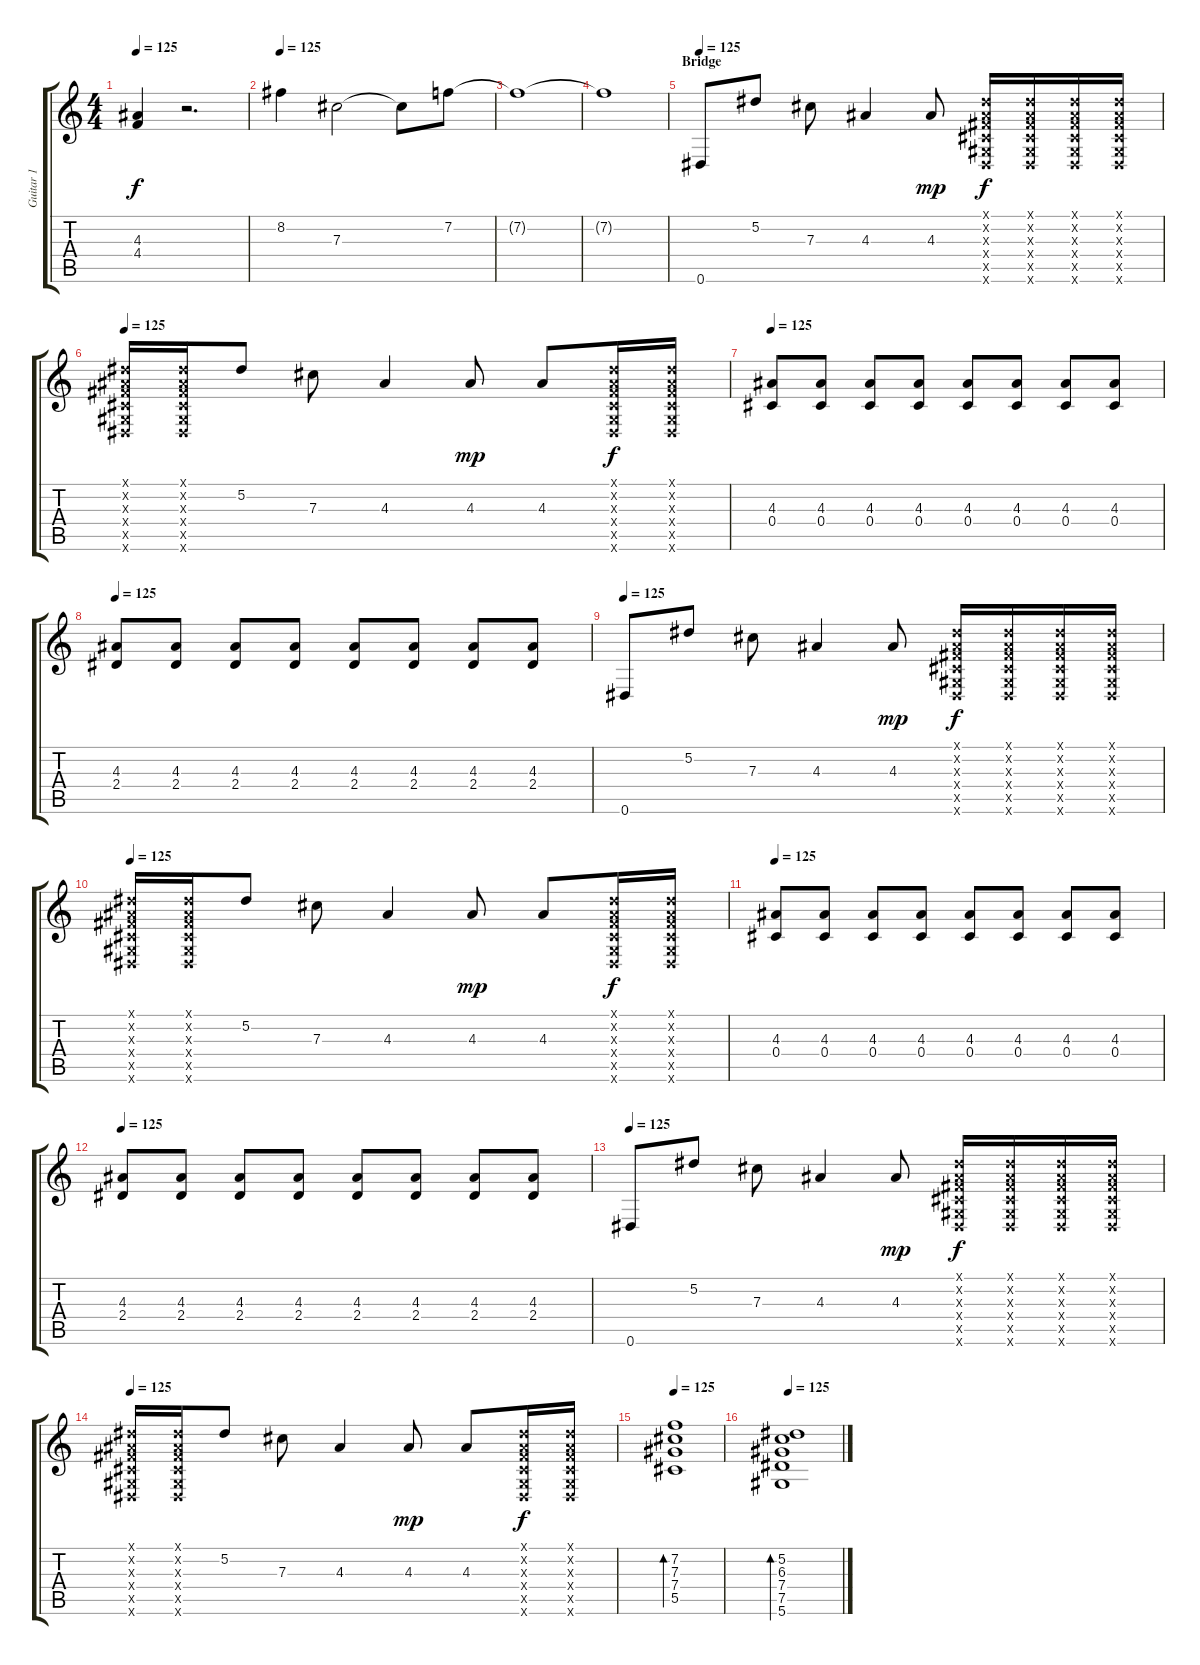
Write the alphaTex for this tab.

\track ("Guitar 1" "Guitar 1") {instrument electricguitarjazz}
\staff {score tabs}
\tuning (Eb4 Bb3 Gb3 Db3 Ab2 Eb2) {hide}
\ts (4 4)
\tempo 125
\clef g2
\ks c
(4.3{t} 4.4{t}).4{dy f} r.2{d} |
\tempo 125
8.2.4{instrument distortionguitar} 7.3.2 7.3{t}.8 7.2.8 |
7.2{t}.1 |
7.2{t}.1 |
\section ("" "Bridge")
\tempo 125
0.6.8{instrument distortionguitar} 5.2.8 7.3.8 4.3.4 4.3.8{dy mp} (0.1{x} 0.2{x} 0.3{x} 0.4{x} 0.5{x} 0.6{x}).16{dy f} (0.1{x} 0.2{x} 0.3{x} 0.4{x} 0.5{x} 0.6{x}).16 (0.1{x} 0.2{x} 0.3{x} 0.4{x} 0.5{x} 0.6{x}).16 (0.1{x} 0.2{x} 0.3{x} 0.4{x} 0.5{x} 0.6{x}).16 |
\tempo 125
(0.1{x} 0.2{x} 0.3{x} 0.4{x} 0.5{x} 0.6{x}).16{instrument distortionguitar} (0.1{x} 0.2{x} 0.3{x} 0.4{x} 0.5{x} 0.6{x}).16 5.2.8 7.3.8 4.3.4 4.3.8{dy mp} 4.3.8 (0.1{x} 0.2{x} 0.3{x} 0.4{x} 0.5{x} 0.6{x}).16{dy f} (0.1{x} 0.2{x} 0.3{x} 0.4{x} 0.5{x} 0.6{x}).16 |
\tempo 125
(4.3 0.4).8{instrument distortionguitar} (4.3 0.4).8 (4.3 0.4).8 (4.3 0.4).8 (4.3 0.4).8 (4.3 0.4).8 (4.3 0.4).8 (4.3 0.4).8 |
\tempo 125
(4.3 2.4).8 (4.3 2.4).8 (4.3 2.4).8 (4.3 2.4).8 (4.3 2.4).8 (4.3 2.4).8 (4.3 2.4).8 (4.3 2.4).8 |
\tempo 125
0.6.8{instrument distortionguitar} 5.2.8 7.3.8 4.3.4 4.3.8{dy mp} (0.1{x} 0.2{x} 0.3{x} 0.4{x} 0.5{x} 0.6{x}).16{dy f} (0.1{x} 0.2{x} 0.3{x} 0.4{x} 0.5{x} 0.6{x}).16 (0.1{x} 0.2{x} 0.3{x} 0.4{x} 0.5{x} 0.6{x}).16 (0.1{x} 0.2{x} 0.3{x} 0.4{x} 0.5{x} 0.6{x}).16 |
\tempo 125
(0.1{x} 0.2{x} 0.3{x} 0.4{x} 0.5{x} 0.6{x}).16{instrument distortionguitar} (0.1{x} 0.2{x} 0.3{x} 0.4{x} 0.5{x} 0.6{x}).16 5.2.8 7.3.8 4.3.4 4.3.8{dy mp} 4.3.8 (0.1{x} 0.2{x} 0.3{x} 0.4{x} 0.5{x} 0.6{x}).16{dy f} (0.1{x} 0.2{x} 0.3{x} 0.4{x} 0.5{x} 0.6{x}).16 |
\tempo 125
(4.3 0.4).8{instrument distortionguitar} (4.3 0.4).8 (4.3 0.4).8 (4.3 0.4).8 (4.3 0.4).8 (4.3 0.4).8 (4.3 0.4).8 (4.3 0.4).8 |
\tempo 125
(4.3 2.4).8 (4.3 2.4).8 (4.3 2.4).8 (4.3 2.4).8 (4.3 2.4).8 (4.3 2.4).8 (4.3 2.4).8 (4.3 2.4).8 |
\tempo 125
0.6.8{instrument distortionguitar} 5.2.8 7.3.8 4.3.4 4.3.8{dy mp} (0.1{x} 0.2{x} 0.3{x} 0.4{x} 0.5{x} 0.6{x}).16{dy f} (0.1{x} 0.2{x} 0.3{x} 0.4{x} 0.5{x} 0.6{x}).16 (0.1{x} 0.2{x} 0.3{x} 0.4{x} 0.5{x} 0.6{x}).16 (0.1{x} 0.2{x} 0.3{x} 0.4{x} 0.5{x} 0.6{x}).16 |
\tempo 125
(0.1{x} 0.2{x} 0.3{x} 0.4{x} 0.5{x} 0.6{x}).16{instrument distortionguitar} (0.1{x} 0.2{x} 0.3{x} 0.4{x} 0.5{x} 0.6{x}).16 5.2.8 7.3.8 4.3.4 4.3.8{dy mp} 4.3.8 (0.1{x} 0.2{x} 0.3{x} 0.4{x} 0.5{x} 0.6{x}).16{dy f} (0.1{x} 0.2{x} 0.3{x} 0.4{x} 0.5{x} 0.6{x}).16 |
\tempo 125
(7.2 7.3 7.4 5.5).1{bd 60 volume 10 instrument distortionguitar} |
\tempo 125
(5.2 6.3 7.4 7.5 5.6).1{bd 60}
